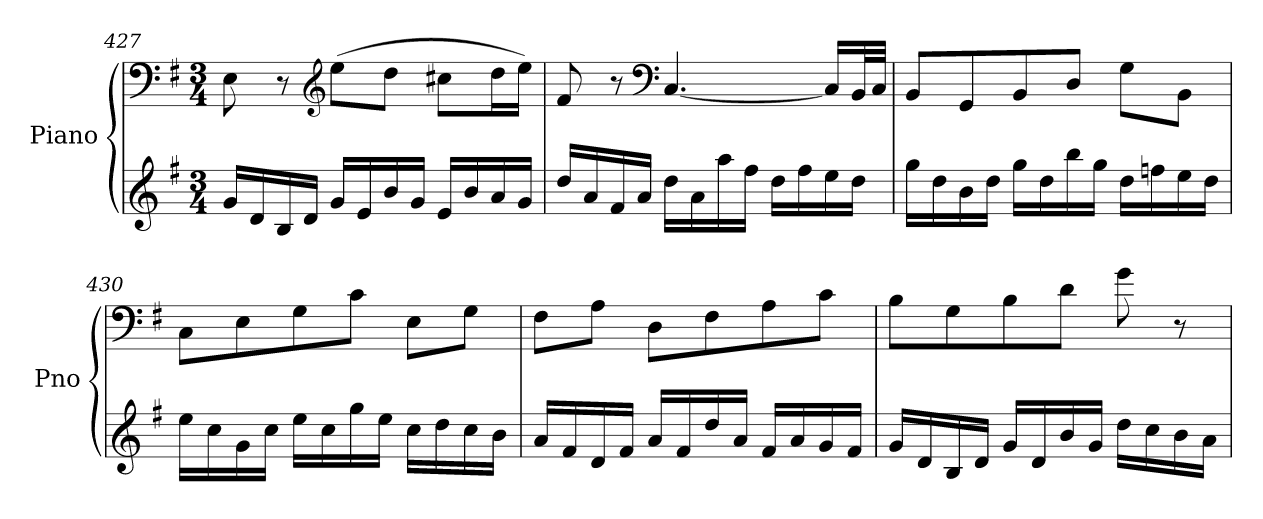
**kern	**kern
*part1	*part1
*staff2	*staff1
*I"Piano	*
*I'Pno	*
*clefG2	*clefF4
*k[f#]	*k[f#]
*M3/4	*M3/4
=427	=427
16g/LL	8E\
16d/	.
16B/	8r
16d/JJ	.
*	*clefG2
16g/LL	(8ee\L
16e/	.
16b/	8dd\J
16g/JJ	.
16e/LL	8cc#X\L
16b/	.
16a/	16dd\L
16g/JJ	16ee\JJ)
!!LO:LB:g=z
=428	=428
16dd/LL	8f#/
16a/	.
16f#/	8r
16a/JJ	.
*	*clefF4
16dd\LL	[4.C/
16a\	.
16aa\	.
16ff#\JJ	.
16dd\LL	.
16ff#\	.
16ee\	16C/LL]
16dd\JJ	32BB/L
.	32C/JJJ
=429	=429
16gg\LL	8BB/L
16dd\	.
16b\	8GG/
16dd\JJ	.
16gg\LL	8BB/
16dd\	.
16bb\	8D/J
16gg\JJ	.
16dd\LL	8G\L
16ffn\	.
16ee\	8BB\J
16dd\JJ	.
=430	=430
16ee\LL	8C\L
16cc\	.
16g\	8E\
16cc\JJ	.
16ee\LL	8G\
16cc\	.
16gg\	8c\J
16ee\JJ	.
16cc\LL	8E\L
16dd\	.
16cc\	8G\J
16b\JJ	.
=431	=431
16a/LL	8F#\L
16f#/	.
16d/	8A\J
16f#/JJ	.
16a/LL	8D\L
16f#/	.
16dd/	8F#\
16a/JJ	.
16f#/LL	8A\
16a/	.
16g/	8c\J
16f#/JJ	.
!!LO:LB:g=z
=432	=432
16g/LL	8B\L
16d/	.
16B/	8G\
16d/JJ	.
16g/LL	8B\
16d/	.
16b/	8d\J
16g/JJ	.
16dd\LL	8g\
16cc\	.
16b\	8r
16a\JJ	.
=	=
*-	*-
